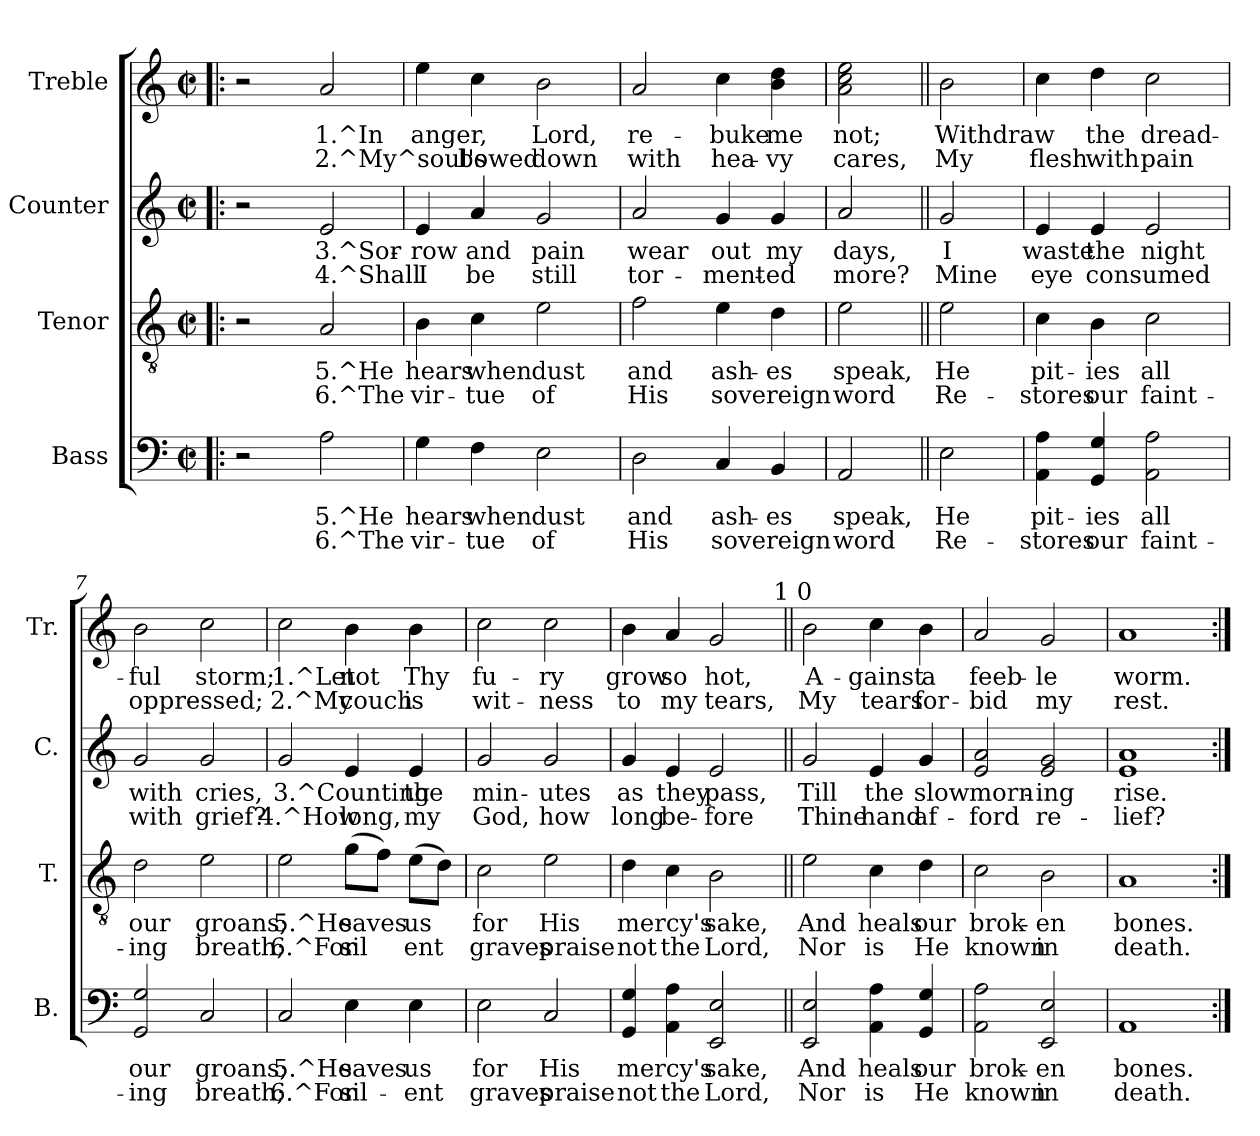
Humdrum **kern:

**kern	**text	**text	**kern	**text	**text	**kern	**text	**text	**kern	**text	**text
*part4	*part4	*part4	*part3	*part3	*part3	*part2	*part2	*part2	*part1	*part1	*part1
*staff4	*staff4	*staff4	*staff3	*staff3	*staff3	*staff2	*staff2	*staff2	*staff1	*staff1	*staff1
*I"Bass	*	*	*I"Tenor	*	*	*I"Counter	*	*	*I"Treble	*	*
*I'B.	*	*	*I'T.	*	*	*I'C.	*	*	*I'Tr.	*	*
!!LO:PB:g=z
*stria5	*	*	*stria5	*	*	*stria5	*	*	*stria5	*	*
*clefF4	*	*	*clefGv2	*	*	*clefG2	*	*	*clefG2	*	*
*k[]	*	*	*k[]	*	*	*k[]	*	*	*k[]	*	*
*C:	*	*	*C:	*	*	*C:	*	*	*C:	*	*
*M2/2	*	*	*M2/2	*	*	*M2/2	*	*	*M2/2	*	*
*met(c|)	*	*	*met(c|)	*	*	*met(c|)	*	*	*met(c|)	*	*
=1!|:	=1!|:	=1!|:	=1!|:	=1!|:	=1!|:	=1!|:	=1!|:	=1!|:	=1!|:	=1!|:	=1!|:
2r	.	.	2r	.	.	2r	.	.	2r	.	.
!	!LO:LY:a:rj	!LO:LY:b:rj	!	!LO:LY:b:rj	!LO:LY:b:rj	!	!LO:LY:b:rj	!LO:LY:b:rj	!	!LO:LY:b:rj	!LO:LY:b:rj
2A\	5.^He	6.^The	2A/	5.^He	6.^The	2e/	3.^Sor-	-4.^Shall	2a/	1.^In	2.^My^soul's
=2	=2	=2	=2	=2	=2	=2	=2	=2	=2	=2	=2
!	!LO:LY:a:rj	!LO:LY:b:rj	!	!LO:LY:b:rj	!LO:LY:b:rj	!	!LO:LY:b:rj	!LO:LY:b:rj	!	!LO:LY:b:rj	!LO:LY:b:rj
4G\	hears	vir-	4B\	hears	vir-	4e/	row	I	4ee\	anger,	.
!	!LO:LY:a:rj	!LO:LY:b:rj	!	!LO:LY:b:rj	!LO:LY:b:rj	!	!LO:LY:b:rj	!LO:LY:b:rj	!	!LO:LY:b:rj	!LO:LY:b:rj
4F\	-when	tue	4c\	-when	tue	4a/	and	be	4cc\	.	bowed
!	!LO:LY:a:rj	!LO:LY:b:rj	!	!LO:LY:b:rj	!LO:LY:b:rj	!	!LO:LY:b:rj	!LO:LY:b:rj	!	!LO:LY:b:rj	!LO:LY:b:rj
2E\	dust	of	2e\	dust	of	2g/	pain	still	2b\	Lord,	down
=3	=3	=3	=3	=3	=3	=3	=3	=3	=3	=3	=3
!	!LO:LY:a:rj	!LO:LY:b:rj	!	!LO:LY:b:rj	!LO:LY:b:rj	!	!LO:LY:b:rj	!LO:LY:b:rj	!	!LO:LY:b:rj	!LO:LY:b:rj
2D\	and	His	2f\	and	His	2a/	wear	tor-	2a/	re-	-with
!	!LO:LY:a:rj	!LO:LY:b:rj	!	!LO:LY:b:rj	!LO:LY:b:rj	!	!LO:LY:b:rj	!LO:LY:b:rj	!	!LO:LY:b:rj	!LO:LY:b:rj
4C/	ash-	-sovereign	4e\	ash-	-sovereign	4g/	-out	ment-	4cc\	buke	hea-
!	!LO:LY:a:rj	!LO:LY:b:rj	!	!LO:LY:b:rj	!LO:LY:b:rj	!	!LO:LY:b:rj	!LO:LY:b:rj	!	!LO:LY:b:rj	!LO:LY:b:rj
4BB/	es	.	4d\	es	.	4g/	-my	ed	4dd\ 4b\	-me	vy
=4	=4	=4	=4	=4	=4	=4	=4	=4	=4	=4	=4
!	!LO:LY:a:rj	!LO:LY:b:rj	!	!LO:LY:b:rj	!LO:LY:b:rj	!	!LO:LY:b:rj	!LO:LY:b:rj	!	!LO:LY:b:rj	!LO:LY:b:rj
2AA/	speak,	word	2e\	speak,	word	2a/	days,	more?	2ee\ 2cc\ 2a\	not;	cares,
=5||	=5||	=5||	=5||	=5||	=5||	=5||	=5||	=5||	=5||	=5||	=5||
!	!LO:LY:a:rj	!LO:LY:b:rj	!	!LO:LY:b:rj	!LO:LY:b:rj	!	!LO:LY:b:rj	!LO:LY:b:rj	!	!LO:LY:b:rj	!LO:LY:b:rj
2E\	He	Re-	2e\	He	Re-	2g/	I	Mine	2b\	Withdraw	My
=6	=6	=6	=6	=6	=6	=6	=6	=6	=6	=6	=6
!	!LO:LY:a:rj	!LO:LY:b:rj	!	!LO:LY:b:rj	!LO:LY:b:rj	!	!LO:LY:b:rj	!LO:LY:b:rj	!	!LO:LY:b:rj	!LO:LY:b:rj
4A\ 4AA\	-pit-	-stores	4c\	-pit-	-stores	4e/	waste	eye	4cc>\	.	flesh
!	!LO:LY:a:rj	!LO:LY:b:rj	!	!LO:LY:b:rj	!LO:LY:b:rj	!	!LO:LY:b:rj	!LO:LY:b:rj	!	!LO:LY:b:rj	!LO:LY:b:rj
4G/ 4GG/	ies	our	4B\	ies	our	4e/	the	consumed	4dd\	the	with
!	!LO:LY:a:rj	!LO:LY:b:rj	!	!LO:LY:b:rj	!LO:LY:b:rj	!	!LO:LY:b:rj	!LO:LY:b:rj	!	!LO:LY:b:rj	!LO:LY:b:rj
2A\ 2AA\	all	faint-	2c\	all	faint-	2e/	night	.	2cc\	dread-	-pain
=7	=7	=7	=7	=7	=7	=7	=7	=7	=7	=7	=7
!	!LO:LY:a:rj	!LO:LY:b:rj	!	!LO:LY:b:rj	!LO:LY:b:rj	!	!LO:LY:b:rj	!LO:LY:b:rj	!	!LO:LY:b:rj	!LO:LY:b:rj
2G/ 2GG/	-our	ing	2d\	-our	ing	2g/	with	with	2b\	ful	oppressed;
!	!LO:LY:a:rj	!LO:LY:b:rj	!	!LO:LY:b:rj	!LO:LY:b:rj	!	!LO:LY:b:rj	!LO:LY:b:rj	!	!LO:LY:b:rj	!LO:LY:b:rj
2C/	groans;	breath;	2e\	groans;	breath;	2g/	cries,	grief?	2cc\	storm;	.
!!LO:LB:g=z
=8	=8	=8	=8	=8	=8	=8	=8	=8	=8	=8	=8
!	!LO:LY:a:rj	!LO:LY:b:rj	!	!LO:LY:b:rj	!LO:LY:b:rj	!	!LO:LY:b:rj	!LO:LY:b:rj	!	!LO:LY:b:rj	!LO:LY:b:rj
2C/	5.^He	6.^For	2e\	5.^He	6.^For	2g/	3.^Counting	4.^How	2cc\	1.^Let	2.^My
!	!LO:LY:a:rj	!LO:LY:b:rj	!	!LO:LY:b:rj	!LO:LY:b:rj	!	!LO:LY:b:rj	!LO:LY:b:rj	!	!LO:LY:b:rj	!LO:LY:b:rj
4E\	saves	sil-	(>8g\L	saves	sil-	4e/	.	long,	4b\	not	couch
!	!	!	!	!LO:LY:b:rj	!LO:LY:b:rj	!	!	!	!	!	!
.	.	.	8f\J)	--	-	.	.	.	.	.	.
!	!LO:LY:a:rj	!LO:LY:b:rj	!	!LO:LY:b:rj	!LO:LY:b:rj	!	!LO:LY:b:rj	!LO:LY:b:rj	!	!LO:LY:b:rj	!LO:LY:b:rj
4E\	-us	ent	(>8e\L	us	ent	4e/	the	my	4b\	Thy	is
!	!	!	!	!LO:LY:b:rj	!LO:LY:b:rj	!	!	!	!	!	!
.	.	.	8d\J)	.	.	.	.	.	.	.	.
=9	=9	=9	=9	=9	=9	=9	=9	=9	=9	=9	=9
!	!LO:LY:a:rj	!LO:LY:b:rj	!	!LO:LY:b:rj	!LO:LY:b:rj	!	!LO:LY:b:rj	!LO:LY:b:rj	!	!LO:LY:b:rj	!LO:LY:b:rj
2E\	for	graves	2c\	for	graves	2g/	min-	-God,	2cc\	fu-	-wit-
!	!LO:LY:a:rj	!LO:LY:b:rj	!	!LO:LY:b:rj	!LO:LY:b:rj	!	!LO:LY:b:rj	!LO:LY:b:rj	!	!LO:LY:b:rj	!LO:LY:b:rj
2C/	His	praise	2e\	His	praise	2g/	utes	how	2cc\	-ry	ness
=10	=10	=10	=10	=10	=10	=10	=10	=10	=10	=10	=10
!	!LO:LY:a:rj	!LO:LY:b:rj	!	!LO:LY:b:rj	!LO:LY:b:rj	!	!LO:LY:b:rj	!LO:LY:b:rj	!	!LO:LY:b:rj	!LO:LY:b:rj
*	*	*	*	*	*	*	*	*	*^	*	*
4G/ 4GG/	mercy's	not	4d\	mercy's	not	4g/	as	long	4b\	2ryy	grow	to
!	!LO:LY:a:rj	!LO:LY:b:rj	!	!LO:LY:b:rj	!LO:LY:b:rj	!	!LO:LY:b:rj	!LO:LY:b:rj	!	!	!LO:LY:b:rj	!LO:LY:b:rj
4A\ 4AA\	.	the	4c\	.	the	4e/	they	be-	4a/	.	so	my
!	!LO:LY:a:rj	!LO:LY:b:rj	!	!LO:LY:b:rj	!LO:LY:b:rj	!	!LO:LY:b:rj	!LO:LY:b:rj	!	!	!LO:LY:b:rj	!LO:LY:b:rj
2E/ 2EE/	sake,	Lord,	2B\	sake,	Lord,	2e/	-pass,	fore	2g/	4...ryy	hot,	tears,
!	!	!	!	!	!	!	!	!	!	!LO:TX:a:t=1 0	!	!
.	.	.	.	.	.	.	.	.	.	32ryy	.	.
=11||	=11||	=11||	=11||	=11||	=11||	=11||	=11||	=11||	=11||	=11||	=11||	=11||
!	!LO:LY:a:rj	!LO:LY:b:rj	!	!LO:LY:b:rj	!LO:LY:b:rj	!	!LO:LY:b:rj	!LO:LY:b:rj	!	!	!LO:LY:b:rj	!LO:LY:b:rj
*	*	*	*	*	*	*	*	*	*v	*v	*	*
2E/ 2EE/	And	Nor	2e\	And	Nor	2g/	Till	Thine	2b\	A-	-My
!	!LO:LY:a:rj	!LO:LY:b:rj	!	!LO:LY:b:rj	!LO:LY:b:rj	!	!LO:LY:b:rj	!LO:LY:b:rj	!	!LO:LY:b:rj	!LO:LY:b:rj
4A\ 4AA\	heals	is	4c\	heals	is	4e/	the	hand	4cc\	gainst	tears
!	!LO:LY:a:rj	!LO:LY:b:rj	!	!LO:LY:b:rj	!LO:LY:b:rj	!	!LO:LY:b:rj	!LO:LY:b:rj	!	!LO:LY:b:rj	!LO:LY:b:rj
4G/ 4GG/	our	He	4d\	our	He	4g/	slow	af-	4b\	a	for-
=12	=12	=12	=12	=12	=12	=12	=12	=12	=12	=12	=12
!	!LO:LY:a:rj	!LO:LY:b:rj	!	!LO:LY:b:rj	!LO:LY:b:rj	!	!LO:LY:b:rj	!LO:LY:b:rj	!	!LO:LY:b:rj	!LO:LY:b:rj
2A\ 2AA\	brok-	-known	2c\	brok-	-known	2a/ 2e/	-morn-	-ford	2a/	-feeb-	-bid
!	!LO:LY:a:rj	!LO:LY:b:rj	!	!LO:LY:b:rj	!LO:LY:b:rj	!	!LO:LY:b:rj	!LO:LY:b:rj	!	!LO:LY:b:rj	!LO:LY:b:rj
2E/ 2EE/	en	in	2B\	en	in	2g/ 2e/	ing	re-	2g/	le	my
=13	=13	=13	=13	=13	=13	=13	=13	=13	=13	=13	=13
!	!LO:LY:a:rj	!LO:LY:b:rj	!	!LO:LY:b:rj	!LO:LY:b:rj	!	!LO:LY:b:rj	!LO:LY:b:rj	!	!LO:LY:b:rj	!LO:LY:b:rj
1AA	bones.	death.	1A	bones.	death.	1a 1e	-rise.	lief?	1a	worm.	rest.
=:|!	=:|!	=:|!	=:|!	=:|!	=:|!	=:|!	=:|!	=:|!	=:|!	=:|!	=:|!
*-	*-	*-	*-	*-	*-	*-	*-	*-	*-	*-	*-
